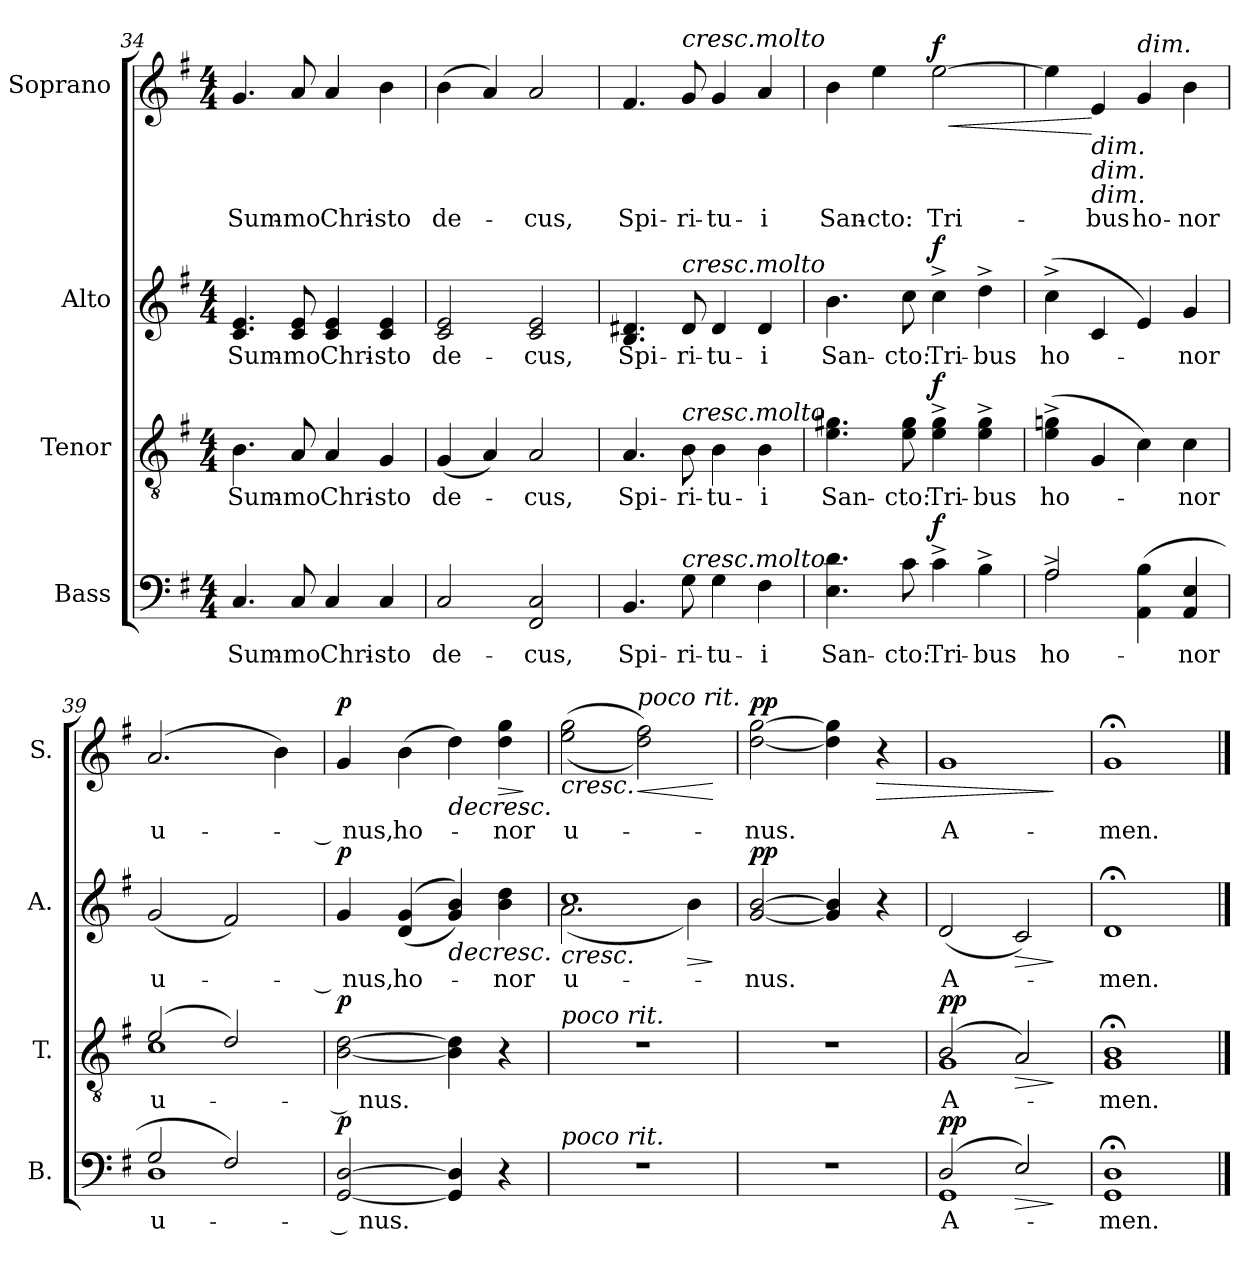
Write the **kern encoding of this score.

**kern	**text	**dynam	**kern	**text	**dynam	**kern	**text	**dynam	**kern	**text	**dynam
*part4	*part4	*part4	*part3	*part3	*part3	*part2	*part2	*part2	*part1	*part1	*part1
*staff4	*staff4	*staff4	*staff3	*staff3	*staff3	*staff2	*staff2	*staff2	*staff1	*staff1	*staff1
*I"Bass	*	*	*I"Tenor	*	*	*I"Alto	*	*	*I"Soprano	*	*
*I'B.	*	*	*I'T.	*	*	*I'A.	*	*	*I'S.	*	*
*clefF4	*	*	*clefGv2	*	*	*clefG2	*	*	*clefG2	*	*
*k[f#]	*	*	*k[f#]	*	*	*k[f#]	*	*	*k[f#]	*	*
*M4/4	*	*	*M4/4	*	*	*M4/4	*	*	*M4/4	*	*
=34	=34	=34	=34	=34	=34	=34	=34	=34	=34	=34	=34
!	!LO:LY:b	!	!	!LO:LY:b	!	!	!LO:LY:b	!	!	!LO:LY:b	!
4.C/	Sum-	.	4.B\	Sum-	.	4.c/ 4.e/	Sum-	.	4.g/	Sum-	.
!	!LO:LY:b	!	!	!LO:LY:b	!	!	!LO:LY:b	!	!	!LO:LY:b	!
8C/	-mo	.	8A/	-mo	.	8c/ 8e/	-mo	.	8a/	-mo	.
!	!LO:LY:b	!	!	!LO:LY:b	!	!	!LO:LY:b	!	!	!LO:LY:b	!
4C/	Chri-	.	4A/	Chri-	.	4c/ 4e/	Chri-	.	4a/	Chri-	.
!	!LO:LY:b	!	!	!LO:LY:b	!	!	!LO:LY:b	!	!	!LO:LY:b	!
4C/	-sto	.	4G/	-sto	.	4c/ 4e/	-sto	.	4b\	-sto	.
!!LO:PB:g=z
=35	=35	=35	=35	=35	=35	=35	=35	=35	=35	=35	=35
!	!LO:LY:b	!	!	!LO:LY:b	!	!	!LO:LY:b	!	!	!LO:LY:b	!
2C/	de-	.	(<4G/	de-	.	2c/ 2e/	de-	.	(>4b\	de-	.
.	.	.	4A/)	.	.	.	.	.	4a/)	.	.
!	!LO:LY:b	!	!	!LO:LY:b	!	!	!LO:LY:b	!	!	!LO:LY:b	!
2FF#/ 2C/	-cus,	.	2A/	-cus,	.	2c/ 2e/	-cus,	.	2a/	-cus,	.
=36	=36	=36	=36	=36	=36	=36	=36	=36	=36	=36	=36
!	!LO:LY:b	!	!	!LO:LY:b	!	!	!LO:LY:b	!	!	!LO:LY:b	!
4.BB/	Spi-	.	4.A/	Spi-	.	4.B/ 4.d#X/	Spi-	.	4.f#/	Spi-	.
!	!	!	!	!	!	!	!	!	!LO:TX:a:i:t=cresc.molto	!	!
!	!	!	!	!	!	!LO:TX:a:i:t=cresc.molto	!	!	!	!	!
!	!	!	!LO:TX:a:i:t=cresc.molto	!	!	!	!	!	!	!	!
!LO:TX:a:i:t=cresc.molto	!	!	!	!	!	!	!	!	!	!	!
!	!LO:LY:b	!	!	!LO:LY:b	!	!	!LO:LY:b	!	!	!LO:LY:b	!
8G\	-ri-	.	8B\	-ri-	.	8d#/	-ri-	.	8g/	-ri-	.
!	!LO:LY:b	!	!	!LO:LY:b	!	!	!LO:LY:b	!	!	!LO:LY:b	!
4G\	-tu-	.	4B\	-tu-	.	4d#/	-tu-	.	4g/	-tu-	.
!	!LO:LY:b	!	!	!LO:LY:b	!	!	!LO:LY:b	!	!	!LO:LY:b	!
4F#\	-i	.	4B\	-i	.	4d#/	-i	.	4a/	-i	.
=37	=37	=37	=37	=37	=37	=37	=37	=37	=37	=37	=37
!	!LO:LY:b	!	!	!LO:LY:b	!	!	!LO:LY:b	!	!	!LO:LY:b	!
4.E\ 4.d\	San-	.	4.e\ 4.g#X\	San-	.	4.b\	San-	.	4b\	San-	.
!	!	!	!	!	!	!	!	!	!	!LO:LY:b	!
.	.	.	.	.	.	.	.	.	4ee\	-cto:	.
!	!LO:LY:b	!	!	!LO:LY:b	!	!	!LO:LY:b	!	!	!	!
8c\	-cto:	.	8e\ 8g#\	-cto:	.	8cc\	-cto:	.	.	.	.
!	!LO:LY:b	!	!	!LO:LY:b	!	!	!LO:LY:b	!	!	!LO:LY:b	!LO:HP:b
!	!	!	!	!	!	!	!	!	!	!	!LO:HP:n=1:b
!	!	!	!	!	!	!	!	!	!	!	!LO:HP:n=1:b
!	!	!LO:DY:a	!	!	!LO:DY:a	!	!	!LO:DY:a	!	!	!LO:HP:n=1:b
!	!	!	!	!	!	!	!	!	!	!	!LO:DY:n=1:a
4c^\	Tri-	f	4e\^ 4g#\^	Tri-	f	4cc^\	Tri-	f	[2ee\	Tri-	< < < < f
!	!LO:LY:b	!	!	!LO:LY:b	!	!	!LO:LY:b	!	!	!	!
4B^\	-bus	.	4e\^ 4g#\^	-bus	.	4dd^\	-bus	.	.	.	.
=38	=38	=38	=38	=38	=38	=38	=38	=38	=38	=38	=38
!	!LO:LY:b	!	!	!LO:LY:b	!	!	!LO:LY:b	!	!	!	!
*^	*	*	*	*	*	*	*	*	*	*	*
2A^\	(>2A/	ho-	.	(>4e\^ 4gn\^	ho-	.	(>4cc^\	ho-	.	4ee\]	.	.
!	!	!	!	!	!	!	!	!	!	!LO:TX:b:i:t=dim.	!	!
!	!	!	!	!	!	!	!	!	!	!LO:TX:b:i:t=dim.	!	!
!	!	!	!	!	!	!	!	!	!	!LO:TX:b:i:t=dim.	!	!
!	!	!	!	!	!	!	!	!	!	!	!LO:LY:b	!
.	.	.	.	4G/	.	.	4c/	.	.	4e/	-bus	[
!	!	!	!	!	!	!	!	!	!	!LO:TX:a:i:t=dim.	!	!
!	!	!	!	!	!	!	!	!	!	!	!LO:LY:b	!
(4AA\ 4B\	2ryy	.	.	4c\)	.	.	4e/)	.	.	4g/	ho-	[
!	!	!LO:LY:b	!	!	!LO:LY:b	!	!	!LO:LY:b	!	!	!LO:LY:b	!
4AA/ 4E/	.	-nor	.	4c\	-nor	.	4g/	-nor	.	4b\	-nor	[
=39	=39	=39	=39	=39	=39	=39	=39	=39	=39	=39	=39	=39
!	!	!LO:LY:b	!	!	!LO:LY:b	!	!	!LO:LY:b	!	!	!LO:LY:b	!
*	*	*	*	*^	*	*	*	*	*	*	*	*
2G/	1D	u-	.	(>2e/	1c	u-	.	(<2g/	u-	.	(>2.a/	u-	.
2F#/)	.	.	.	2d/)	.	.	.	2f#/)	.	.	.	.	.
.	.	.	.	.	.	.	.	.	.	.	4b\)	.	.
*v	*v	*	*	*	*	*	*	*	*	*	*	*	*
*	*	*	*v	*v	*	*	*	*	*	*	*	*
=40	=40	=40	=40	=40	=40	=40	=40	=40	=40	=40	=40
!	!LO:LY:b	!LO:DY:a	!	!LO:LY:b	!LO:DY:a	!	!LO:LY:b	!LO:DY:a	!	!LO:LY:b	!LO:DY:a
[2GG/ [2D/	­ nus.	p	[2B\ [2d\	­ nus.	p	4g/	­ nus,	p	4g/	­ nus,	p
!	!	!	!	!	!	!	!LO:LY:b	!	!	!LO:LY:b	!
.	.	.	.	.	.	(<(<4d/ 4g/	ho-	.	(>4b\	ho-	.
!	!	!	!	!	!	!	!	!LO:HP:b	!	!	!LO:HP:b
4GG/] 4D/]	.	.	4B\] 4d\]	.	.	4g/ 4b/))	.	>	4dd\)	.	>
!	!	!	!	!	!	!	!LO:LY:b	!	!	!LO:LY:b	!LO:HP:n=1:b
!	!	!	!	!	!	!	!	!	!	!	!LO:HP:n=1:b
4r	.	.	4r	.	.	4b\ 4dd\	-nor	.	4dd\ 4gg\	-nor	[ > >
.	.	.	.	.	.	.	.	.	.	.	]
!!LO:LB:g=z
=41	=41	=41	=41	=41	=41	=41	=41	=41	=41	=41	=41
!	!	!	!	!	!	!LO:TX:a:i:t=poco rit.	!	!	!	!	!
!	!	!	!LO:TX:a:i:t=poco rit.	!	!	!	!	!	!	!	!
!LO:TX:a:i:t=poco rit.	!	!	!	!	!	!	!	!	!	!	!
!	!	!	!	!	!	!	!LO:LY:b	!LO:HP:b	!	!LO:LY:b	!LO:HP:b
*	*	*	*	*	*	*^	*	*	*	*	*
1r	.	.	1r	.	.	1cc	(<2.a\	u-	<	(>(>2ee\ 2gg\	u-	<
!	!	!	!	!	!	!	!	!	!	!LO:TX:a:i:t=poco rit.	!	!
!	!	!	!	!	!	!	!	!	!	!	!	!LO:HP:n=1:b
!	!	!	!	!	!	!	!	!	!	!	!	!LO:HP:n=1:b
!	!	!	!	!	!	!	!	!	!	!	!	!LO:HP:n=1:b
.	.	.	.	.	.	.	.	.	.	2dd\ 2ff#\))	.	] ] < < >
!	!	!	!	!	!	!	!	!	!LO:HP:b	!	!	!
.	.	.	.	.	.	.	4b\)	.	>	.	.	.
*	*	*	*	*	*	*v	*v	*	*	*	*	*
.	.	.	.	.	.	.	.	] [	.	.	[
=42	=42	=42	=42	=42	=42	=42	=42	=42	=42	=42	=42
!	!	!	!	!	!	!	!LO:LY:b	!LO:DY:a	!	!LO:LY:b	!LO:DY:a
1r	.	.	1r	.	.	[2g/ [2b/	-nus.	pp	[2dd\ [2gg\	-nus.	pp
.	.	.	.	.	.	4g/] 4b/]	.	.	4dd\] 4gg\]	.	[
!	!	!	!	!	!	!	!	!	!	!	!LO:HP:n=1:b
.	.	.	.	.	.	4r	.	.	4r	.	[ >
=43	=43	=43	=43	=43	=43	=43	=43	=43	=43	=43	=43
!	!LO:LY:b	!LO:DY:a	!	!LO:LY:b	!LO:DY:a	!	!LO:LY:b	!	!	!LO:LY:b	!
*^	*	*	*^	*	*	*	*	*	*	*	*
(>2D/	1GG	A-	pp	(>2B/	1G	A-	pp	(<2d/	A-	.	1g	A-	.
!	!	!	!LO:HP:b	!	!	!	!LO:HP:b	!	!	!LO:HP:b	!	!	!
2E/)	.	.	>	2A/)	.	.	>	2c/)	.	>	.	.	.
*v	*v	*	*	*	*	*	*	*	*	*	*	*	*
*	*	*	*v	*v	*	*	*	*	*	*	*	*
.	.	]	.	.	]	.	.	] ]	.	.	] ]
=44	=44	=44	=44	=44	=44	=44	=44	=44	=44	=44	=44
!	!LO:LY:b	!	!	!LO:LY:b	!	!	!LO:LY:b	!	!	!LO:LY:b	!
1GG;< 1D;<	-men.	.	1G;< 1B;<	-men.	.	1d;<	-men.	.	1g;<	-men.	.
==	==	==	==	==	==	==	==	==	==	==	==
*-	*-	*-	*-	*-	*-	*-	*-	*-	*-	*-	*-
